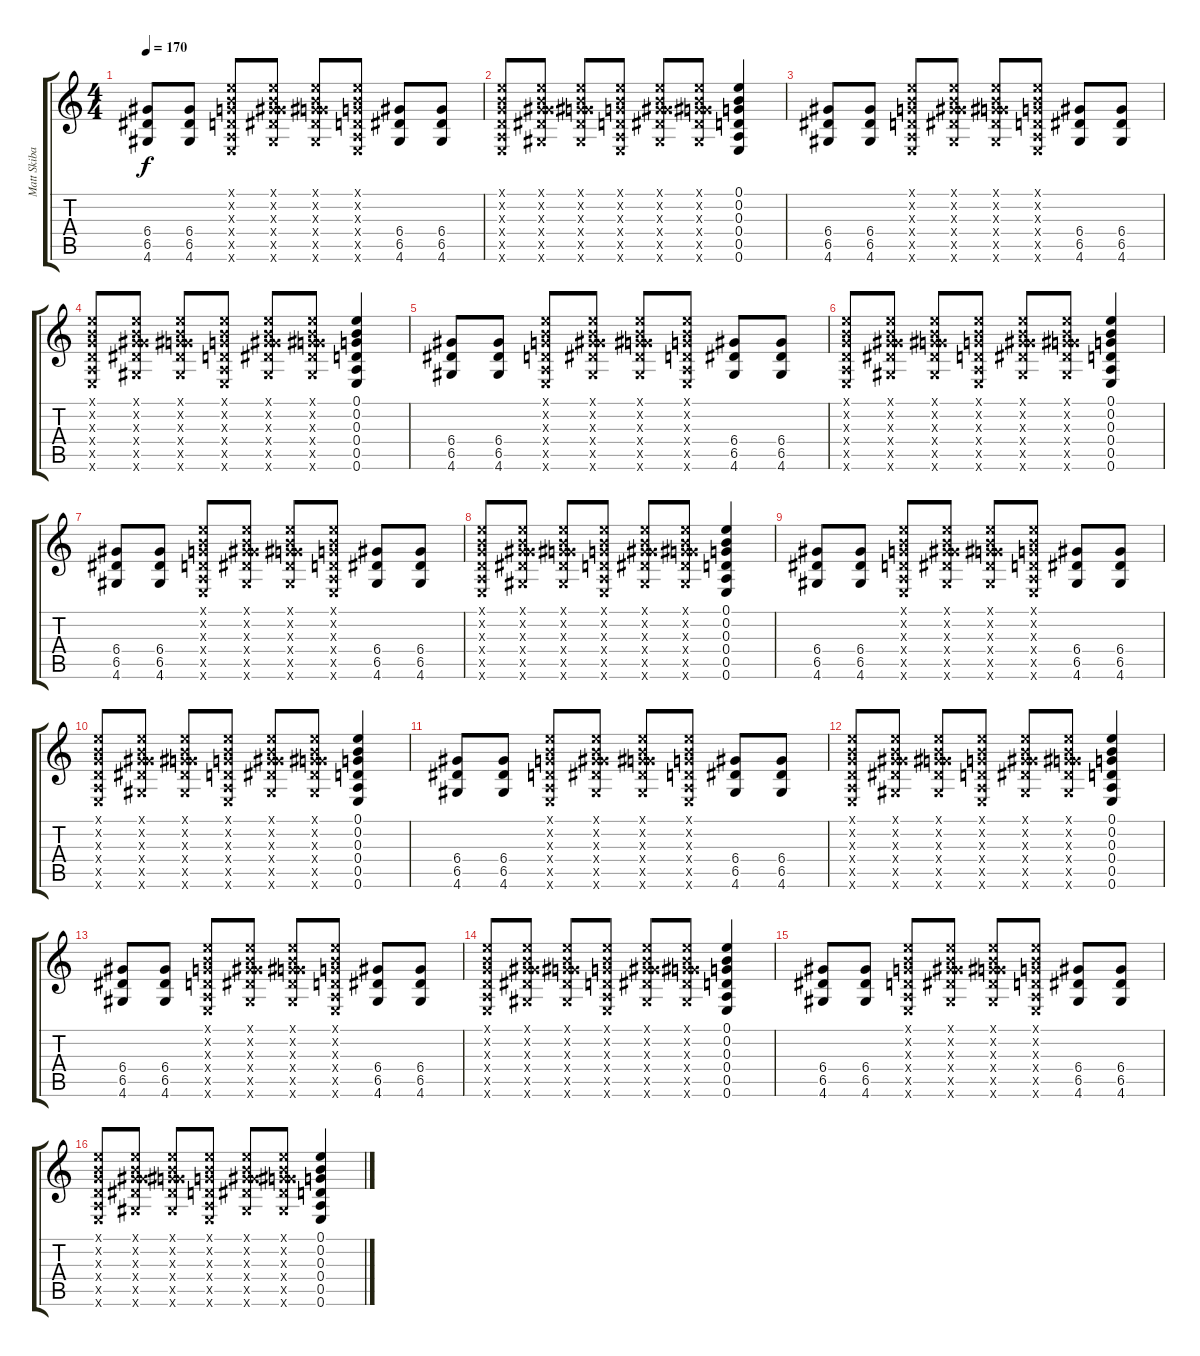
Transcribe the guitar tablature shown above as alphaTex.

\track ("Matt Skiba" "Matt Skiba") {instrument overdrivenguitar}
\staff {score tabs}
\tuning (E4 B3 G3 D3 A2 E2) {hide}
\ts (4 4)
\tempo 170
\clef g2
\ks c
(6.4 6.5 4.6).8{dy f} (6.4 6.5 4.6).8 (0.1{x} 0.2{x} 0.3{x} 0.4{x} 0.5{x} 0.6{x}).8 (0.1{x} 0.2{x} 0.3{x} 6.4{x} 6.5{x} 4.6{x}).8 (0.1{x} 0.2{x} 0.3{x} 6.4{x} 6.5{x} 4.6{x}).8 (0.1{x} 0.2{x} 0.3{x} 0.4{x} 0.5{x} 0.6{x}).8 (6.4 6.5 4.6).8 (6.4 6.5 4.6).8 |
(0.1{x} 0.2{x} 0.3{x} 0.4{x} 0.5{x} 0.6{x}).8 (0.1{x} 0.2{x} 0.3{x} 6.4{x} 6.5{x} 4.6{x}).8 (0.1{x} 0.2{x} 0.3{x} 6.4{x} 6.5{x} 4.6{x}).8 (0.1{x} 0.2{x} 0.3{x} 0.4{x} 0.5{x} 0.6{x}).8 (0.1{x} 0.2{x} 0.3{x} 6.4{x} 6.5{x} 4.6{x}).8 (0.1{x} 0.2{x} 0.3{x} 6.4{x} 6.5{x} 4.6{x}).8 (0.1 0.2 0.3 0.4 0.5 0.6).4 |
(6.4 6.5 4.6).8 (6.4 6.5 4.6).8 (0.1{x} 0.2{x} 0.3{x} 0.4{x} 0.5{x} 0.6{x}).8 (0.1{x} 0.2{x} 0.3{x} 6.4{x} 6.5{x} 4.6{x}).8 (0.1{x} 0.2{x} 0.3{x} 6.4{x} 6.5{x} 4.6{x}).8 (0.1{x} 0.2{x} 0.3{x} 0.4{x} 0.5{x} 0.6{x}).8 (6.4 6.5 4.6).8 (6.4 6.5 4.6).8 |
(0.1{x} 0.2{x} 0.3{x} 0.4{x} 0.5{x} 0.6{x}).8 (0.1{x} 0.2{x} 0.3{x} 6.4{x} 6.5{x} 4.6{x}).8 (0.1{x} 0.2{x} 0.3{x} 6.4{x} 6.5{x} 4.6{x}).8 (0.1{x} 0.2{x} 0.3{x} 0.4{x} 0.5{x} 0.6{x}).8 (0.1{x} 0.2{x} 0.3{x} 6.4{x} 6.5{x} 4.6{x}).8 (0.1{x} 0.2{x} 0.3{x} 6.4{x} 6.5{x} 4.6{x}).8 (0.1 0.2 0.3 0.4 0.5 0.6).4 |
(6.4 6.5 4.6).8 (6.4 6.5 4.6).8 (0.1{x} 0.2{x} 0.3{x} 0.4{x} 0.5{x} 0.6{x}).8 (0.1{x} 0.2{x} 0.3{x} 6.4{x} 6.5{x} 4.6{x}).8 (0.1{x} 0.2{x} 0.3{x} 6.4{x} 6.5{x} 4.6{x}).8 (0.1{x} 0.2{x} 0.3{x} 0.4{x} 0.5{x} 0.6{x}).8 (6.4 6.5 4.6).8 (6.4 6.5 4.6).8 |
(0.1{x} 0.2{x} 0.3{x} 0.4{x} 0.5{x} 0.6{x}).8 (0.1{x} 0.2{x} 0.3{x} 6.4{x} 6.5{x} 4.6{x}).8 (0.1{x} 0.2{x} 0.3{x} 6.4{x} 6.5{x} 4.6{x}).8 (0.1{x} 0.2{x} 0.3{x} 0.4{x} 0.5{x} 0.6{x}).8 (0.1{x} 0.2{x} 0.3{x} 6.4{x} 6.5{x} 4.6{x}).8 (0.1{x} 0.2{x} 0.3{x} 6.4{x} 6.5{x} 4.6{x}).8 (0.1 0.2 0.3 0.4 0.5 0.6).4 |
(6.4 6.5 4.6).8 (6.4 6.5 4.6).8 (0.1{x} 0.2{x} 0.3{x} 0.4{x} 0.5{x} 0.6{x}).8 (0.1{x} 0.2{x} 0.3{x} 6.4{x} 6.5{x} 4.6{x}).8 (0.1{x} 0.2{x} 0.3{x} 6.4{x} 6.5{x} 4.6{x}).8 (0.1{x} 0.2{x} 0.3{x} 0.4{x} 0.5{x} 0.6{x}).8 (6.4 6.5 4.6).8 (6.4 6.5 4.6).8 |
(0.1{x} 0.2{x} 0.3{x} 0.4{x} 0.5{x} 0.6{x}).8 (0.1{x} 0.2{x} 0.3{x} 6.4{x} 6.5{x} 4.6{x}).8 (0.1{x} 0.2{x} 0.3{x} 6.4{x} 6.5{x} 4.6{x}).8 (0.1{x} 0.2{x} 0.3{x} 0.4{x} 0.5{x} 0.6{x}).8 (0.1{x} 0.2{x} 0.3{x} 6.4{x} 6.5{x} 4.6{x}).8 (0.1{x} 0.2{x} 0.3{x} 6.4{x} 6.5{x} 4.6{x}).8 (0.1 0.2 0.3 0.4 0.5 0.6).4 |
(6.4 6.5 4.6).8 (6.4 6.5 4.6).8 (0.1{x} 0.2{x} 0.3{x} 0.4{x} 0.5{x} 0.6{x}).8 (0.1{x} 0.2{x} 0.3{x} 6.4{x} 6.5{x} 4.6{x}).8 (0.1{x} 0.2{x} 0.3{x} 6.4{x} 6.5{x} 4.6{x}).8 (0.1{x} 0.2{x} 0.3{x} 0.4{x} 0.5{x} 0.6{x}).8 (6.4 6.5 4.6).8 (6.4 6.5 4.6).8 |
(0.1{x} 0.2{x} 0.3{x} 0.4{x} 0.5{x} 0.6{x}).8 (0.1{x} 0.2{x} 0.3{x} 6.4{x} 6.5{x} 4.6{x}).8 (0.1{x} 0.2{x} 0.3{x} 6.4{x} 6.5{x} 4.6{x}).8 (0.1{x} 0.2{x} 0.3{x} 0.4{x} 0.5{x} 0.6{x}).8 (0.1{x} 0.2{x} 0.3{x} 6.4{x} 6.5{x} 4.6{x}).8 (0.1{x} 0.2{x} 0.3{x} 6.4{x} 6.5{x} 4.6{x}).8 (0.1 0.2 0.3 0.4 0.5 0.6).4 |
(6.4 6.5 4.6).8 (6.4 6.5 4.6).8 (0.1{x} 0.2{x} 0.3{x} 0.4{x} 0.5{x} 0.6{x}).8 (0.1{x} 0.2{x} 0.3{x} 6.4{x} 6.5{x} 4.6{x}).8 (0.1{x} 0.2{x} 0.3{x} 6.4{x} 6.5{x} 4.6{x}).8 (0.1{x} 0.2{x} 0.3{x} 0.4{x} 0.5{x} 0.6{x}).8 (6.4 6.5 4.6).8 (6.4 6.5 4.6).8 |
(0.1{x} 0.2{x} 0.3{x} 0.4{x} 0.5{x} 0.6{x}).8 (0.1{x} 0.2{x} 0.3{x} 6.4{x} 6.5{x} 4.6{x}).8 (0.1{x} 0.2{x} 0.3{x} 6.4{x} 6.5{x} 4.6{x}).8 (0.1{x} 0.2{x} 0.3{x} 0.4{x} 0.5{x} 0.6{x}).8 (0.1{x} 0.2{x} 0.3{x} 6.4{x} 6.5{x} 4.6{x}).8 (0.1{x} 0.2{x} 0.3{x} 6.4{x} 6.5{x} 4.6{x}).8 (0.1 0.2 0.3 0.4 0.5 0.6).4 |
(6.4 6.5 4.6).8 (6.4 6.5 4.6).8 (0.1{x} 0.2{x} 0.3{x} 0.4{x} 0.5{x} 0.6{x}).8 (0.1{x} 0.2{x} 0.3{x} 6.4{x} 6.5{x} 4.6{x}).8 (0.1{x} 0.2{x} 0.3{x} 6.4{x} 6.5{x} 4.6{x}).8 (0.1{x} 0.2{x} 0.3{x} 0.4{x} 0.5{x} 0.6{x}).8 (6.4 6.5 4.6).8 (6.4 6.5 4.6).8 |
(0.1{x} 0.2{x} 0.3{x} 0.4{x} 0.5{x} 0.6{x}).8 (0.1{x} 0.2{x} 0.3{x} 6.4{x} 6.5{x} 4.6{x}).8 (0.1{x} 0.2{x} 0.3{x} 6.4{x} 6.5{x} 4.6{x}).8 (0.1{x} 0.2{x} 0.3{x} 0.4{x} 0.5{x} 0.6{x}).8 (0.1{x} 0.2{x} 0.3{x} 6.4{x} 6.5{x} 4.6{x}).8 (0.1{x} 0.2{x} 0.3{x} 6.4{x} 6.5{x} 4.6{x}).8 (0.1 0.2 0.3 0.4 0.5 0.6).4 |
(6.4 6.5 4.6).8 (6.4 6.5 4.6).8 (0.1{x} 0.2{x} 0.3{x} 0.4{x} 0.5{x} 0.6{x}).8 (0.1{x} 0.2{x} 0.3{x} 6.4{x} 6.5{x} 4.6{x}).8 (0.1{x} 0.2{x} 0.3{x} 6.4{x} 6.5{x} 4.6{x}).8 (0.1{x} 0.2{x} 0.3{x} 0.4{x} 0.5{x} 0.6{x}).8 (6.4 6.5 4.6).8 (6.4 6.5 4.6).8 |
(0.1{x} 0.2{x} 0.3{x} 0.4{x} 0.5{x} 0.6{x}).8 (0.1{x} 0.2{x} 0.3{x} 6.4{x} 6.5{x} 4.6{x}).8 (0.1{x} 0.2{x} 0.3{x} 6.4{x} 6.5{x} 4.6{x}).8 (0.1{x} 0.2{x} 0.3{x} 0.4{x} 0.5{x} 0.6{x}).8 (0.1{x} 0.2{x} 0.3{x} 6.4{x} 6.5{x} 4.6{x}).8 (0.1{x} 0.2{x} 0.3{x} 6.4{x} 6.5{x} 4.6{x}).8 (0.1 0.2 0.3 0.4 0.5 0.6).4
